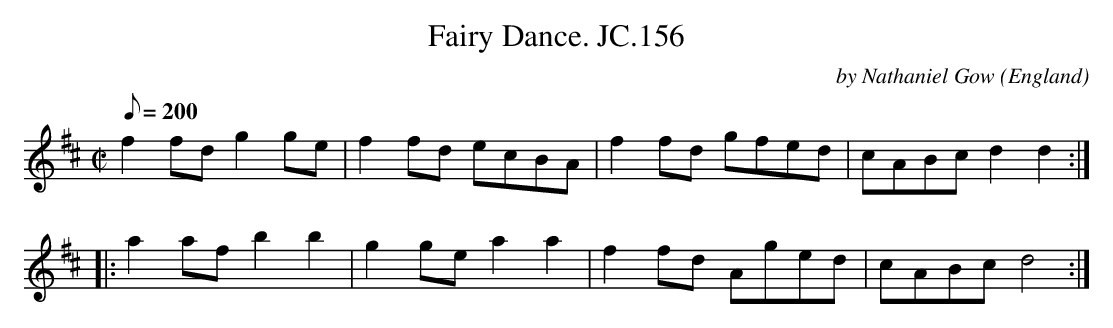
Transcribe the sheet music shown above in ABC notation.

X:1
T:Fairy Dance. JC.156
M:C|
L:1/8
Q:200
C:by Nathaniel Gow
O:England
K:D
f2fdg2ge|f2fd ecBA|f2fd gfed|cABcd2d2:|!
|:a2afb2b2|g2gea2a2|f2fd Aged|cABcd4:|]
